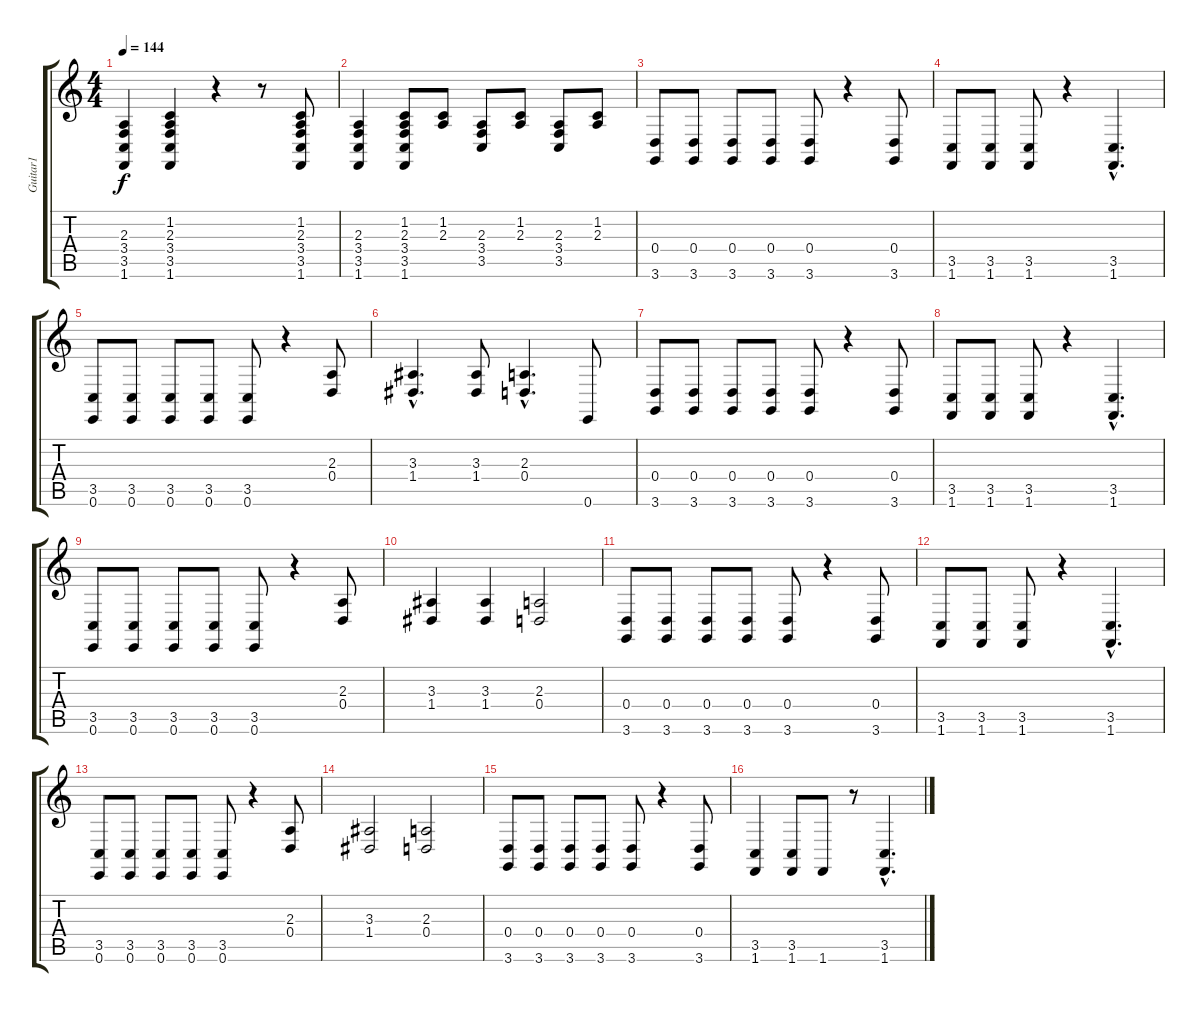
\track ("Guitar1             " "Guitar1   ") {instrument brasssection}
\staff {score tabs}
\tuning (E4 B3 G3 D3 A2 E2) {hide}
\ts (4 4)
\tempo 144
\clef g2
\ks c
(2.3 3.4 3.5 1.6).4{dy f} (1.2 2.3 3.4 3.5 1.6).4 r.4 r.8 (1.2 2.3 3.4 3.5 1.6).8 |
(2.3 3.4 3.5 1.6).4 (1.2 2.3 3.4 3.5 1.6).8 (1.2 2.3).8 (2.3 3.4 3.5).8 (1.2 2.3).8 (2.3 3.4 3.5).8 (1.2 2.3).8 |
(0.4 3.6).8 (0.4 3.6).8 (0.4 3.6).8 (0.4 3.6).8 (0.4 3.6).8 r.4 (0.4 3.6).8 |
(3.5 1.6).8 (3.5 1.6).8 (3.5 1.6).8 r.4 (3.5{hac} 1.6{hac}).4{d} |
(3.5 0.6).8 (3.5 0.6).8 (3.5 0.6).8 (3.5 0.6).8 (3.5 0.6).8 r.4 (2.3 0.4).8 |
(3.3{hac} 1.4{hac}).4{d} (3.3 1.4).8 (2.3{hac} 0.4{hac}).4{d} 0.6.8 |
(0.4 3.6).8 (0.4 3.6).8 (0.4 3.6).8 (0.4 3.6).8 (0.4 3.6).8 r.4 (0.4 3.6).8 |
(3.5 1.6).8 (3.5 1.6).8 (3.5 1.6).8 r.4 (3.5{hac} 1.6{hac}).4{d} |
(3.5 0.6).8 (3.5 0.6).8 (3.5 0.6).8 (3.5 0.6).8 (3.5 0.6).8 r.4 (2.3 0.4).8 |
(3.3 1.4).4 (3.3 1.4).4 (2.3 0.4).2 |
(0.4 3.6).8 (0.4 3.6).8 (0.4 3.6).8 (0.4 3.6).8 (0.4 3.6).8 r.4 (0.4 3.6).8 |
(3.5 1.6).8 (3.5 1.6).8 (3.5 1.6).8 r.4 (3.5{hac} 1.6{hac}).4{d} |
(3.5 0.6).8 (3.5 0.6).8 (3.5 0.6).8 (3.5 0.6).8 (3.5 0.6).8 r.4 (2.3 0.4).8 |
(3.3 1.4).2 (2.3 0.4).2 |
(0.4 3.6).8 (0.4 3.6).8 (0.4 3.6).8 (0.4 3.6).8 (0.4 3.6).8 r.4 (0.4 3.6).8 |
(3.5 1.6).4 (3.5 1.6).8 1.6.8 r.8 (3.5{hac} 1.6{hac}).4{d}
